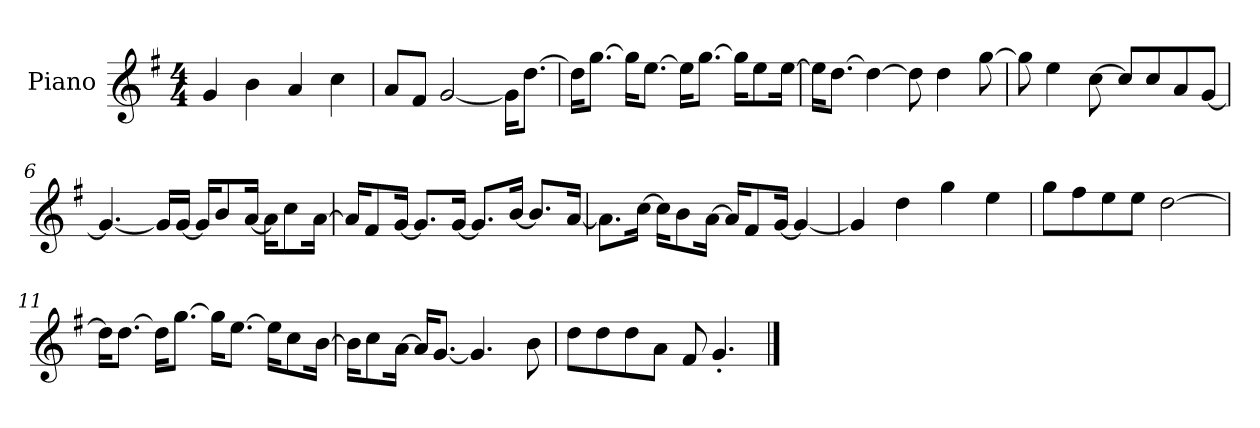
**kern
*part1
*staff1
*I"Piano
*I'P-no
*clefG2
*k[f#]
*M4/4
*MM90
=1
4g/
4b\
4a/
4cc\
=2
8a/L
8f#/J
[2g/
16g\KL]
[8.dd\J
=3
16dd\KL]
[8.gg\J
16gg\KL]
[8.ee\J
16ee\KL]
[8.gg\J
16gg\KL]
8ee\
[16ee\Jk
=4
16ee\KL]
[8.dd\J
4dd\_
8dd\]
4dd\
[8gg\
=5
8gg\]
4ee\
[8cc\
8cc/L]
8cc/
8a/
[8g/J
!!LO:LB:g=z
=6
4.g/_
16g/LL]
[16g/JJ
16g/KL]
8b/
[16a/Jk
16a\KL]
8cc\
[16a\Jk
=7
16a/KL]
8f#/
[16g/Jk
8.g/L]
[16g/Jk
8.g/L]
[16b/Jk
8.b/L]
[16a/Jk
=8
8.a\L]
[16cc\Jk
16cc\KL]
8b\
[16a\Jk
16a/KL]
8f#/
[16g/Jk
4g/_
=9
4g/]
4dd\
4gg\
4ee\
=10
8gg\L
8ff#\
8ee\
8ee\J
[2dd\
!!LO:LB:g=z
=11
16dd\KL]
[8.dd\J
16dd\KL]
[8.gg\J
16gg\KL]
[8.ee\J
16ee\KL]
8cc\
[16b\Jk
=12
16b\KL]
8cc\
[16a\Jk
16a/KL]
[8.g/J
4.g/]
8b\
=13
8dd\L
8dd\
8dd\
8a\J
8f#/
4.g'/
==
*-
